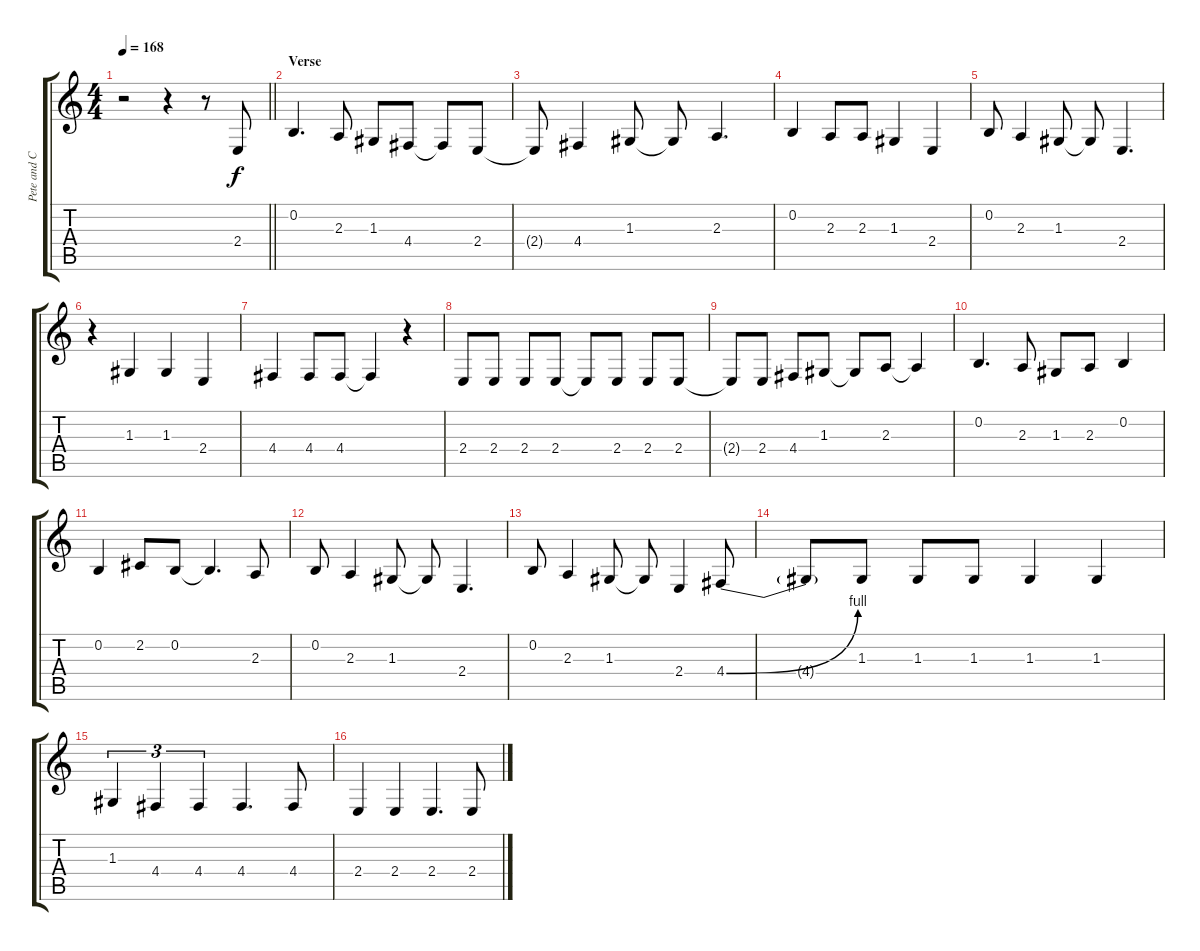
\track ("Pete and Carl (Vocal)" "Pete and C") {mute instrument bassoon}
\staff {score tabs}
\tuning (E4 B3 G3 D3 A2 E2) {hide}
\ts (4 4)
\tempo 168
\clef g2
\barLineRight lightlight
\ks c
r.2{dy f} r.4 r.8 2.4.8 |
\section ("" "Verse")
0.2.4{d} 2.3.8 1.3.8 4.4.8 4.4{t}.8 2.4.8 |
2.4{t}.8 4.4.4 1.3.8 1.3{t}.8 2.3.4{d} |
0.2.4 2.3.8 2.3.8 1.3.4 2.4.4 |
0.2.8 2.3.4 1.3.8 1.3{t}.8 2.4.4{d} |
r.4 1.3.4 1.3.4 2.4.4 |
4.4.4 4.4.8 4.4.8 4.4{t}.4 r.4 |
2.4.8 2.4.8 2.4.8 2.4.8 2.4{t}.8 2.4.8 2.4.8 2.4.8 |
2.4{t}.8 2.4.8 4.4.8 1.3.8 1.3{t}.8 2.3.8 2.3{t}.4 |
0.2.4{d} 2.3.8 1.3.8 2.3.8 0.2.4 |
0.2.4 2.2.8 0.2.8 0.2{t}.4{d} 2.3.8 |
0.2.8 2.3.4 1.3.8 1.3{t}.8 2.4.4{d} |
0.2.8 2.3.4 1.3.8 1.3{t}.8 2.4.4 4.4{be (bend 0 0 60 4)}.8 |
4.4{t}.8 1.3.8 1.3.8 1.3.8 1.3.4 1.3.4 |
1.3.4{tu (3 2)} 4.4.4{tu (3 2)} 4.4.4{tu (3 2)} 4.4.4{d} 4.4.8 |
2.4.4 2.4.4 2.4.4{d} 2.4.8
